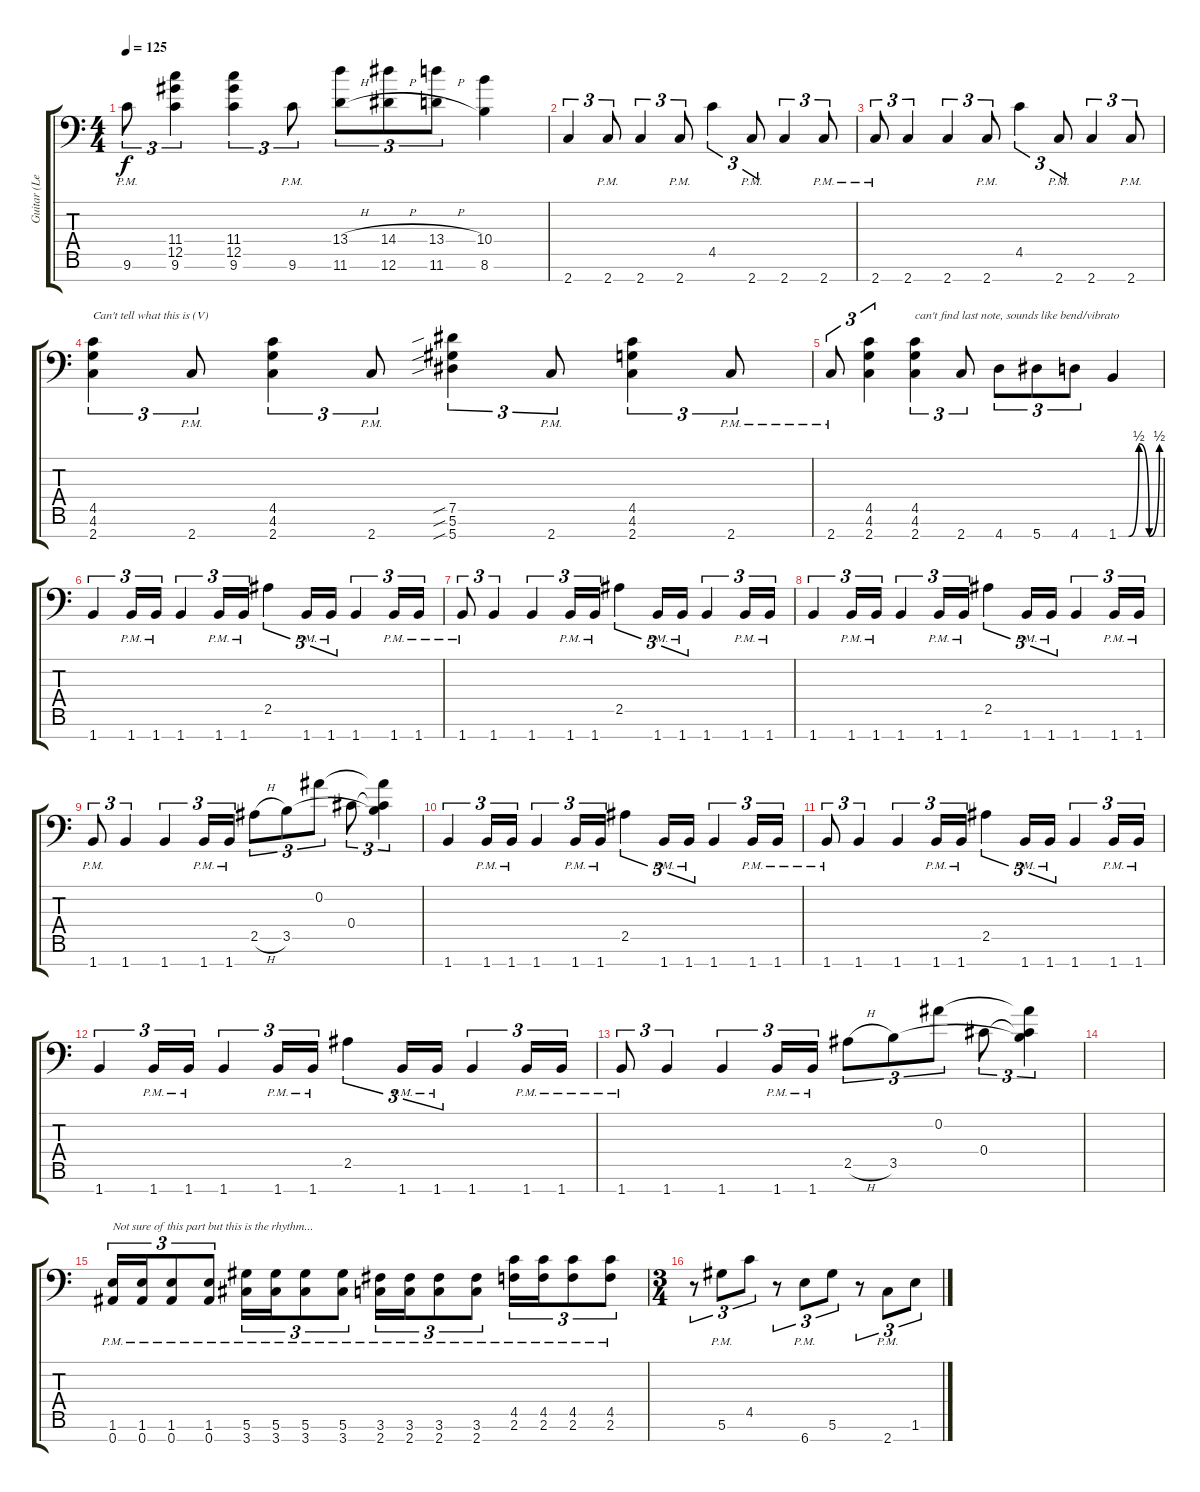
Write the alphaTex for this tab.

\track ("Guitar (Left)" "Guitar (Le") {instrument distortionguitar}
\staff {score tabs}
\tuning (Eb4 Bb3 Gb3 Db3 Ab2 Eb2 Bb1) {hide}
\ts (4 4)
\tempo 125
\clef f4
\ks c
9.6{pm}.8{tu (3 2) dy f} (11.4 12.5 9.6).4{tu (3 2)} (11.4 12.5 9.6).4{tu (3 2)} 9.6{pm}.8{tu (3 2)} (13.4{h} 11.6{h}).8{tu (3 2)} (14.4{h} 12.6{h}).8{tu (3 2)} (13.4{h} 11.6{h}).8{tu (3 2)} (10.4 8.6).4 |
2.7.4{tu (3 2)} 2.7{pm}.8{tu (3 2)} 2.7.4{tu (3 2)} 2.7{pm}.8{tu (3 2)} 4.5.4{tu (3 2)} 2.7{pm}.8{tu (3 2)} 2.7.4{tu (3 2)} 2.7{pm}.8{tu (3 2)} |
2.7{pm}.8{tu (3 2)} 2.7.4{tu (3 2)} 2.7.4{tu (3 2)} 2.7{pm}.8{tu (3 2)} 4.5.4{tu (3 2)} 2.7{pm}.8{tu (3 2)} 2.7.4{tu (3 2)} 2.7{pm}.8{tu (3 2)} |
(4.5 4.6 2.7).4{tu (3 2) txt "Can't tell what this is (V)"} 2.7{pm}.8{tu (3 2)} (4.5 4.6 2.7).4{tu (3 2)} 2.7{pm}.8{tu (3 2)} (7.5{sib} 5.6{sib} 5.7{sib}).4{tu (3 2)} 2.7{pm}.8{tu (3 2)} (4.5 4.6 2.7).4{tu (3 2)} 2.7{pm}.8{tu (3 2)} |
2.7{pm}.8{tu (3 2)} (4.5 4.6 2.7).4{tu (3 2)} (4.5 4.6 2.7).4{tu (3 2) txt "can't find last note, sounds like bend/vibrato"} 2.7.8{tu (3 2)} 4.7.8{tu (3 2)} 5.7.8{tu (3 2)} 4.7.8{tu (3 2)} 1.7{be (custom 0 0 15 0 30 2 45 0 60 2)}.4 |
1.7.4{tu (3 2)} 1.7{pm}.16{tu (3 2)} 1.7{pm}.16{tu (3 2)} 1.7.4{tu (3 2)} 1.7{pm}.16{tu (3 2)} 1.7{pm}.16{tu (3 2)} 2.5.4{tu (3 2)} 1.7{pm}.16{tu (3 2)} 1.7{pm}.16{tu (3 2)} 1.7.4{tu (3 2)} 1.7{pm}.16{tu (3 2)} 1.7{pm}.16{tu (3 2)} |
1.7{pm}.8{tu (3 2)} 1.7.4{tu (3 2)} 1.7.4{tu (3 2)} 1.7{pm}.16{tu (3 2)} 1.7{pm}.16{tu (3 2)} 2.5.4{tu (3 2)} 1.7{pm}.16{tu (3 2)} 1.7{pm}.16{tu (3 2)} 1.7.4{tu (3 2)} 1.7{pm}.16{tu (3 2)} 1.7{pm}.16{tu (3 2)} |
1.7.4{tu (3 2)} 1.7{pm}.16{tu (3 2)} 1.7{pm}.16{tu (3 2)} 1.7.4{tu (3 2)} 1.7{pm}.16{tu (3 2)} 1.7{pm}.16{tu (3 2)} 2.5.4{tu (3 2)} 1.7{pm}.16{tu (3 2)} 1.7{pm}.16{tu (3 2)} 1.7.4{tu (3 2)} 1.7{pm}.16{tu (3 2)} 1.7{pm}.16{tu (3 2)} |
1.7{pm}.8{tu (3 2)} 1.7.4{tu (3 2)} 1.7.4{tu (3 2)} 1.7{pm}.16{tu (3 2)} 1.7{pm}.16{tu (3 2)} 2.5{h}.8{tu (3 2)} 3.5.8{tu (3 2)} 0.2.8{tu (3 2)} 0.4.8{tu (3 2)} (0.2{t} 0.4{t} 3.5{t}).4{tu (3 2)} |
1.7.4{tu (3 2)} 1.7{pm}.16{tu (3 2)} 1.7{pm}.16{tu (3 2)} 1.7.4{tu (3 2)} 1.7{pm}.16{tu (3 2)} 1.7{pm}.16{tu (3 2)} 2.5.4{tu (3 2)} 1.7{pm}.16{tu (3 2)} 1.7{pm}.16{tu (3 2)} 1.7.4{tu (3 2)} 1.7{pm}.16{tu (3 2)} 1.7{pm}.16{tu (3 2)} |
1.7{pm}.8{tu (3 2)} 1.7.4{tu (3 2)} 1.7.4{tu (3 2)} 1.7{pm}.16{tu (3 2)} 1.7{pm}.16{tu (3 2)} 2.5.4{tu (3 2)} 1.7{pm}.16{tu (3 2)} 1.7{pm}.16{tu (3 2)} 1.7.4{tu (3 2)} 1.7{pm}.16{tu (3 2)} 1.7{pm}.16{tu (3 2)} |
1.7.4{tu (3 2)} 1.7{pm}.16{tu (3 2)} 1.7{pm}.16{tu (3 2)} 1.7.4{tu (3 2)} 1.7{pm}.16{tu (3 2)} 1.7{pm}.16{tu (3 2)} 2.5.4{tu (3 2)} 1.7{pm}.16{tu (3 2)} 1.7{pm}.16{tu (3 2)} 1.7.4{tu (3 2)} 1.7{pm}.16{tu (3 2)} 1.7{pm}.16{tu (3 2)} |
1.7{pm}.8{tu (3 2)} 1.7.4{tu (3 2)} 1.7.4{tu (3 2)} 1.7{pm}.16{tu (3 2)} 1.7{pm}.16{tu (3 2)} 2.5{h}.8{tu (3 2)} 3.5.8{tu (3 2)} 0.2.8{tu (3 2)} 0.4.8{tu (3 2)} (0.2{t} 0.4{t} 3.5{t}).4{tu (3 2)} |
|
(1.6{pm} 0.7{pm}).16{tu (3 2) txt "Not sure of this part but this is the rhythm..."} (1.6{pm} 0.7{pm}).16{tu (3 2)} (1.6{pm} 0.7{pm}).8{tu (3 2)} (1.6{pm} 0.7{pm}).8{tu (3 2)} (5.6{pm} 3.7{pm}).16{tu (3 2)} (5.6{pm} 3.7{pm}).16{tu (3 2)} (5.6{pm} 3.7{pm}).8{tu (3 2)} (5.6{pm} 3.7{pm}).8{tu (3 2)} (3.6{pm} 2.7{pm}).16{tu (3 2)} (3.6{pm} 2.7{pm}).16{tu (3 2)} (3.6{pm} 2.7{pm}).8{tu (3 2)} (3.6{pm} 2.7{pm}).8{tu (3 2)} (4.5{pm} 2.6{pm}).16{tu (3 2)} (4.5{pm} 2.6{pm}).16{tu (3 2)} (4.5{pm} 2.6{pm}).8{tu (3 2)} (4.5{pm} 2.6{pm}).8{tu (3 2)} |
\ts (3 4)
r.8{tu (3 2)} 5.6{pm}.8{tu (3 2)} 4.5.8{tu (3 2)} r.8{tu (3 2)} 6.7{pm}.8{tu (3 2)} 5.6.8{tu (3 2)} r.8{tu (3 2)} 2.7{pm}.8{tu (3 2)} 1.6.8{tu (3 2)}
